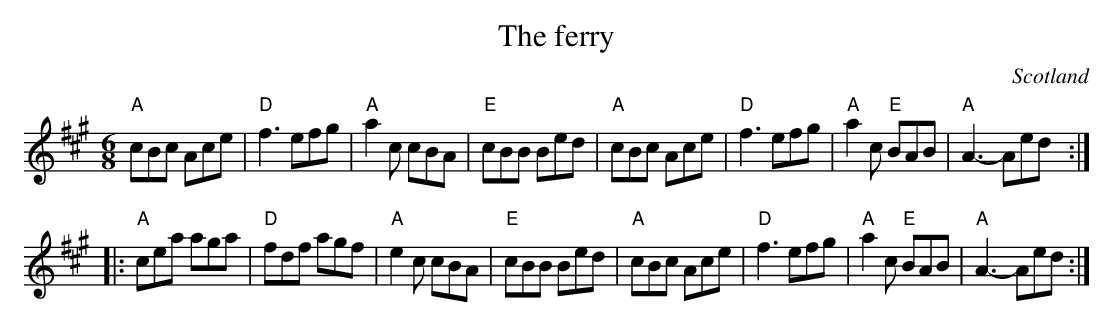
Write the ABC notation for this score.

X:1
T:The ferry
O:Scotland
M:6/8
L:1/8
K:A
"A"cBc Ace|"D"f3 efg|"A"a2c cBA|"E"cBB Bed|\
"A"cBc Ace|"D"f3 efg|"A"a2c "E"BAB|"A"A3-Aed:|
|:"A"cea aga|"D"fdf agf|"A"e2c cBA|"E"cBB Bed|\
"A"cBc Ace|"D"f3 efg|"A"a2c "E"BAB|"A"A3-Aed:|
